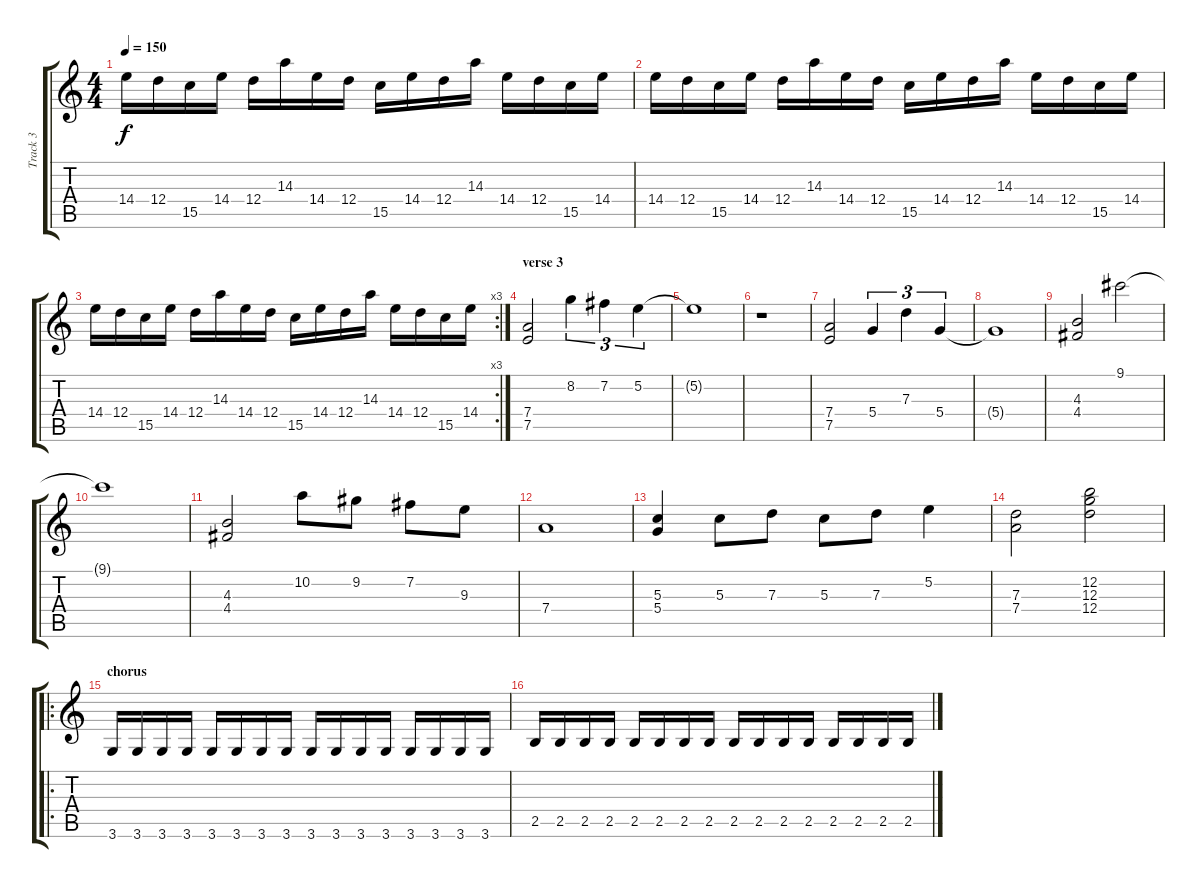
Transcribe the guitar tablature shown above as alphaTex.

\track ("Track 3" "Track 3") {instrument distortionguitar}
\staff {score tabs}
\tuning (E4 B3 G3 D3 A2 E2) {hide}
\ts (4 4)
\tempo 150
\clef g2
\ks c
14.4.16{dy f} 12.4.16 15.5.16 14.4.16 12.4.16 14.3.16 14.4.16 12.4.16 15.5.16 14.4.16 12.4.16 14.3.16 14.4.16 12.4.16 15.5.16 14.4.16 |
14.4.16 12.4.16 15.5.16 14.4.16 12.4.16 14.3.16 14.4.16 12.4.16 15.5.16 14.4.16 12.4.16 14.3.16 14.4.16 12.4.16 15.5.16 14.4.16 |
\rc 3
14.4.16 12.4.16 15.5.16 14.4.16 12.4.16 14.3.16 14.4.16 12.4.16 15.5.16 14.4.16 12.4.16 14.3.16 14.4.16 12.4.16 15.5.16 14.4.16 |
\section ("" "verse 3")
(7.4 7.5).2 8.2.4{tu (3 2)} 7.2.4{tu (3 2)} 5.2.4{tu (3 2)} |
5.2{t}.1 |
r.1 |
(7.4 7.5).2 5.4.4{tu (3 2)} 7.3.4{tu (3 2)} 5.4.4{tu (3 2)} |
5.4{t}.1 |
(4.3 4.4).2 9.1.2 |
9.1{t}.1 |
(4.3 4.4).2 10.2.8 9.2.8 7.2.8 9.3.8 |
7.4.1 |
(5.3 5.4).4 5.3.8 7.3.8 5.3.8 7.3.8 5.2.4 |
(7.3 7.4).2 (12.2 12.3 12.4).2 |
\ro
\section ("" "chorus")
3.6.16 3.6.16 3.6.16 3.6.16 3.6.16 3.6.16 3.6.16 3.6.16 3.6.16 3.6.16 3.6.16 3.6.16 3.6.16 3.6.16 3.6.16 3.6.16 |
2.5.16 2.5.16 2.5.16 2.5.16 2.5.16 2.5.16 2.5.16 2.5.16 2.5.16 2.5.16 2.5.16 2.5.16 2.5.16 2.5.16 2.5.16 2.5.16
